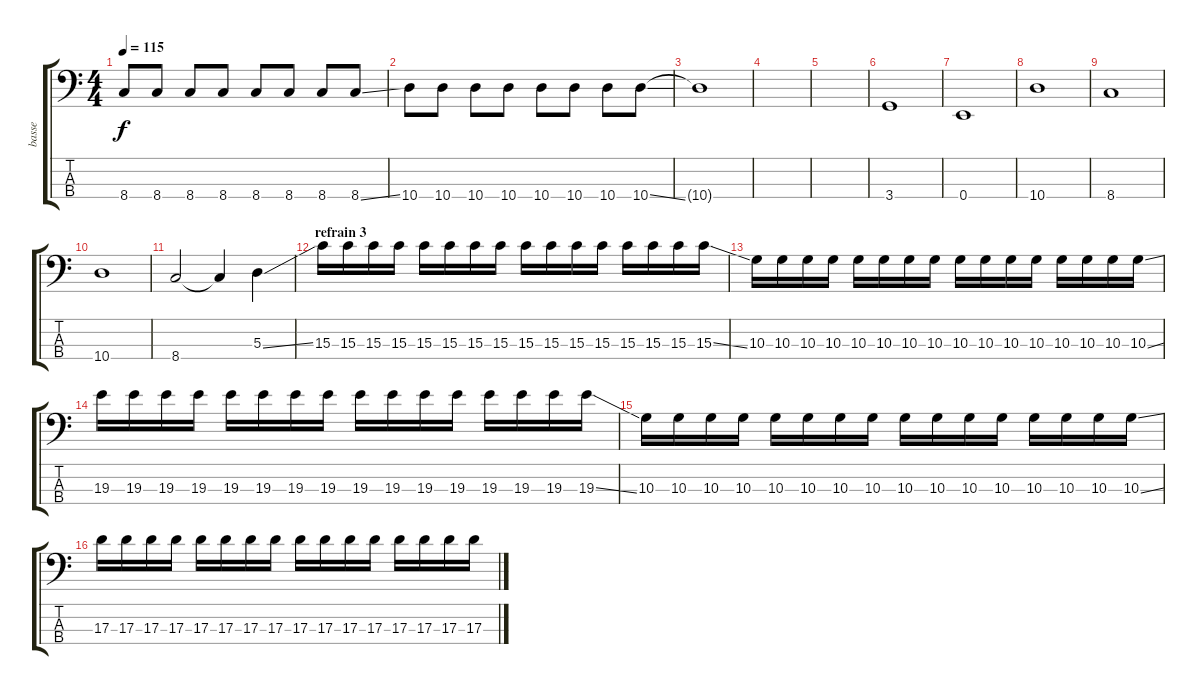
\track ("basse" "basse") {instrument electricbassfinger}
\staff {score tabs}
\tuning (G2 D2 A1 E1) {hide}
\ts (4 4)
\tempo 115
\clef f4
\ks c
8.4.8{dy f} 8.4.8 8.4.8 8.4.8 8.4.8 8.4.8 8.4.8 8.4{ss}.8 |
10.4.8 10.4.8 10.4.8 10.4.8 10.4.8 10.4.8 10.4.8 10.4{ss}.8 |
10.4{t}.1 |
|
|
3.4.1 |
0.4.1 |
10.4.1 |
8.4.1 |
10.4.1 |
8.4.2 8.4{t}.4 5.3{ss}.4 |
\section ("" "refrain 3")
15.3.16 15.3.16 15.3.16 15.3.16 15.3.16 15.3.16 15.3.16 15.3.16 15.3.16 15.3.16 15.3.16 15.3.16 15.3.16 15.3.16 15.3.16 15.3{ss}.16 |
10.3.16 10.3.16 10.3.16 10.3.16 10.3.16 10.3.16 10.3.16 10.3.16 10.3.16 10.3.16 10.3.16 10.3.16 10.3.16 10.3.16 10.3.16 10.3{ss}.16 |
19.3.16 19.3.16 19.3.16 19.3.16 19.3.16 19.3.16 19.3.16 19.3.16 19.3.16 19.3.16 19.3.16 19.3.16 19.3.16 19.3.16 19.3.16 19.3{ss}.16 |
10.3.16 10.3.16 10.3.16 10.3.16 10.3.16 10.3.16 10.3.16 10.3.16 10.3.16 10.3.16 10.3.16 10.3.16 10.3.16 10.3.16 10.3.16 10.3{ss}.16 |
17.3.16 17.3.16 17.3.16 17.3.16 17.3.16 17.3.16 17.3.16 17.3.16 17.3.16 17.3.16 17.3.16 17.3.16 17.3.16 17.3.16 17.3.16 17.3{ss}.16
